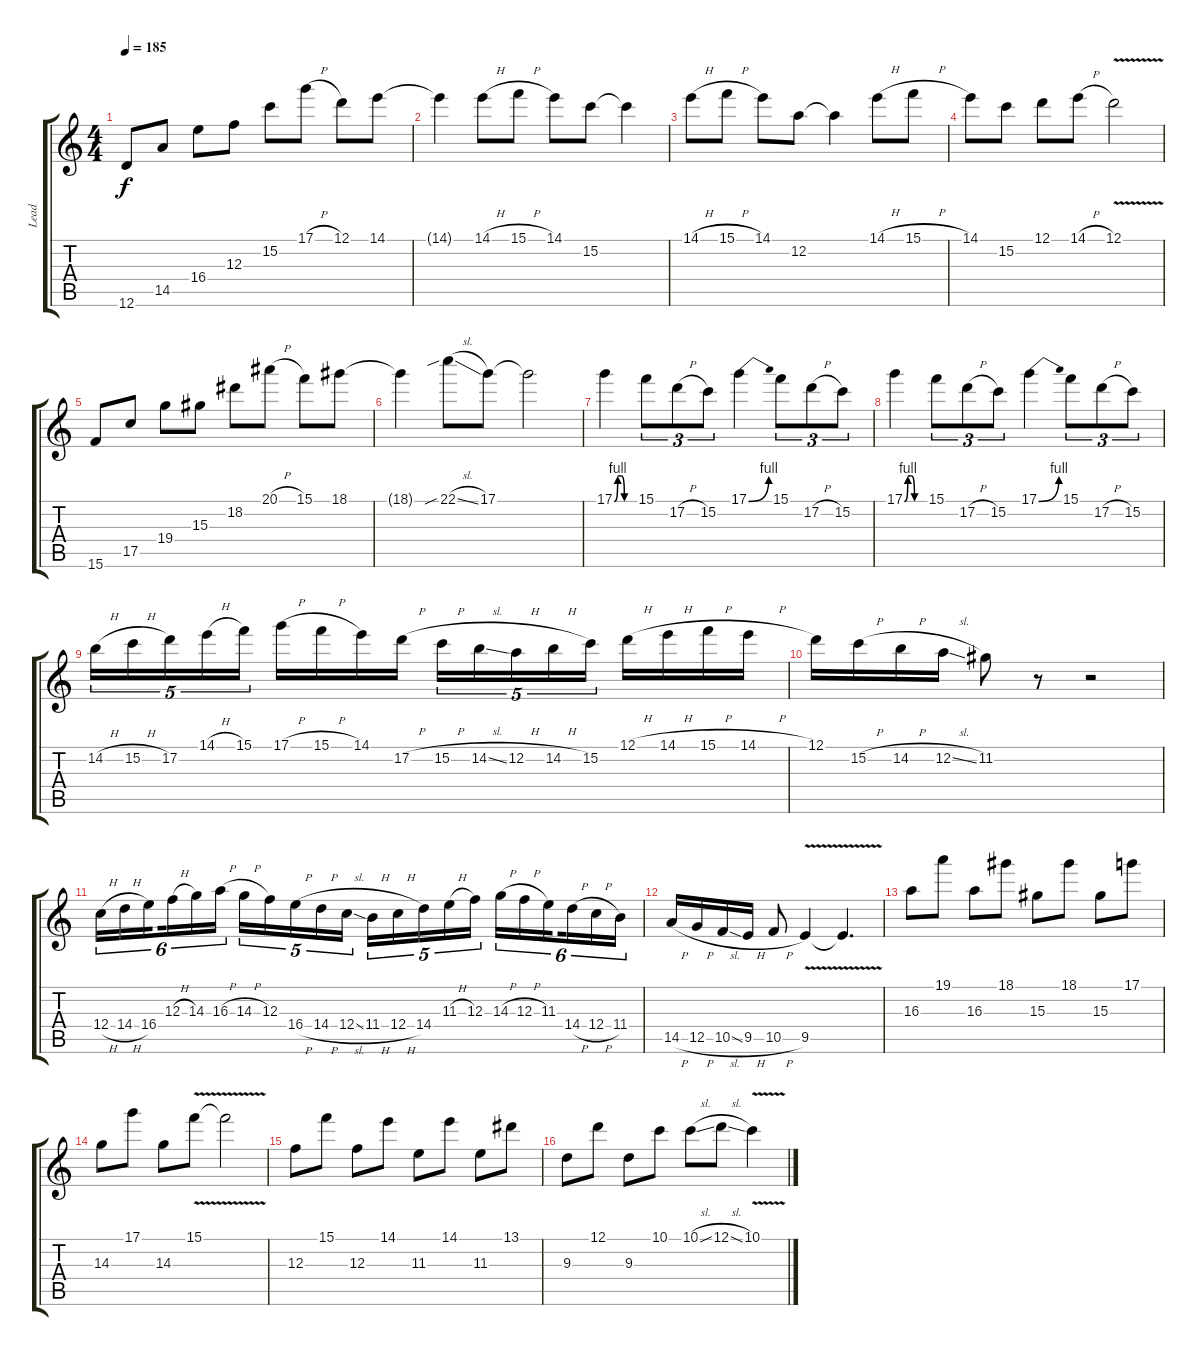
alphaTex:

\track ("Lead" "Lead") {instrument overdrivenguitar}
\staff {score tabs}
\tuning (D4 A3 F3 C3 G2 D2) {hide}
\ts (4 4)
\tempo 185
\clef g2
\ks c
12.6.8{dy f} 14.5.8 16.4.8 12.3.8 15.2.8 17.1{h}.8 12.1.8 14.1.8 |
14.1{t}.4 14.1{h}.8 15.1{h}.8 14.1.8 15.2.8 15.2{t}.4 |
14.1{h}.8 15.1{h}.8 14.1.8 12.2.8 12.2{t}.4 14.1{h}.8 15.1{h}.8 |
14.1.8 15.2.8 12.1.8 14.1{h}.8 12.1{v}.2 |
15.6.8 17.5.8 19.4.8 15.3.8 18.2.8 20.1{h}.8 15.1.8 18.1.8 |
18.1{t}.4 22.1{sib sl}.8 17.1.8 17.1{t}.2 |
17.1{be (custom 0 0 10 4 20 4 30 0 60 0)}.4 15.1.8{tu (3 2)} 17.2{h}.8{tu (3 2)} 15.2.8{tu (3 2)} 17.1{be (bend 0 0 60 4)}.4 15.1.8{tu (3 2)} 17.2{h}.8{tu (3 2)} 15.2.8{tu (3 2)} |
17.1{be (custom 0 0 10 4 20 4 30 0 60 0)}.4 15.1.8{tu (3 2)} 17.2{h}.8{tu (3 2)} 15.2.8{tu (3 2)} 17.1{be (bend 0 0 60 4)}.4 15.1.8{tu (3 2)} 17.2{h}.8{tu (3 2)} 15.2.8{tu (3 2)} |
14.2{h}.16{tu (5 4)} 15.2{h}.16{tu (5 4)} 17.2.16{tu (5 4)} 14.1{h}.16{tu (5 4)} 15.1.16{tu (5 4)} 17.1{h}.16 15.1{h}.16 14.1.16 17.2{h}.16 15.2{h}.16{tu (5 4)} 14.2{sl}.16{tu (5 4)} 12.2{h}.16{tu (5 4)} 14.2{h}.16{tu (5 4)} 15.2.16{tu (5 4)} 12.1{h}.16 14.1{h}.16 15.1{h}.16 14.1{h}.16 |
12.1.16 15.2{h}.16 14.2{h}.16 12.2{sl}.16 11.2.8 r.8 r.2 |
12.4{h}.16{tu (6 4)} 14.4{h}.16{tu (6 4)} 16.4.16{tu (6 4) beam splitsecondary} 12.3{h}.16{tu (6 4)} 14.3.16{tu (6 4)} 16.3{h}.16{tu (6 4)} 14.3{h}.16{tu (5 4)} 12.3.16{tu (5 4)} 16.4{h}.16{tu (5 4)} 14.4{h}.16{tu (5 4)} 12.4{sl}.16{tu (5 4)} 11.4{h}.16{tu (5 4)} 12.4{h}.16{tu (5 4)} 14.4.16{tu (5 4)} 11.3{h}.16{tu (5 4)} 12.3.16{tu (5 4)} 14.3{h}.16{tu (6 4)} 12.3{h}.16{tu (6 4)} 11.3.16{tu (6 4) beam splitsecondary} 14.4{h}.16{tu (6 4)} 12.4{h}.16{tu (6 4)} 11.4.16{tu (6 4)} |
14.5{h}.16 12.5{h}.16 10.5{sl}.16 9.5{h}.16 10.5{h}.8 9.5{v}.4 9.5{v t}.4{d} |
16.3.8 19.1.8 16.3.8 18.1.8 15.3.8 18.1.8 15.3.8 17.1.8 |
14.3.8 17.1.8 14.3.8 15.1{v}.8 15.1{v t}.2 |
12.3.8 15.1.8 12.3.8 14.1.8 11.3.8 14.1.8 11.3.8 13.1.8 |
9.3.8 12.1.8 9.3.8 10.1.8 10.1{sl}.8 12.1{sl}.8 10.1{v}.4
